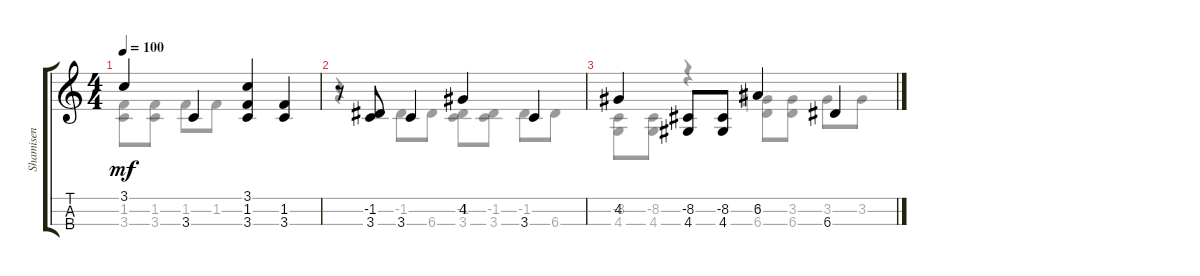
\track ("Shamisen" "Shamisen") {instrument shamisen}
\staff {score tabs}
\tuning (A4 E4 A3) {hide}
\voice
\ts (4 4)
\tempo 100
\clef g2
\ks aminor
3.1.4{dy mf} 3.3.4 (3.1 1.2 3.3).4 (1.2 3.3).4 |
r.8 (-1.2 3.3).8 3.3.4 4.2.4 3.3.4 |
4.2.4 (-8.2 4.3).8 (-8.2 4.3).8 6.2.4 6.3.4
\voice
\clef g2
\ottava regular
\simile none
\ks aminor
(1.2 3.3).8{dy mf} (1.2 3.3).8 1.2.8 1.2.8 |
r.4 -1.2.8 6.3.8 (-1.2 3.3).8 (-1.2 3.3).8 -1.2.8 6.3.8 |
(-8.2 4.3).8 (-8.2 4.3).8 r.4 (3.2 6.3).8 (3.2 6.3).8 3.2.8 3.2.8
